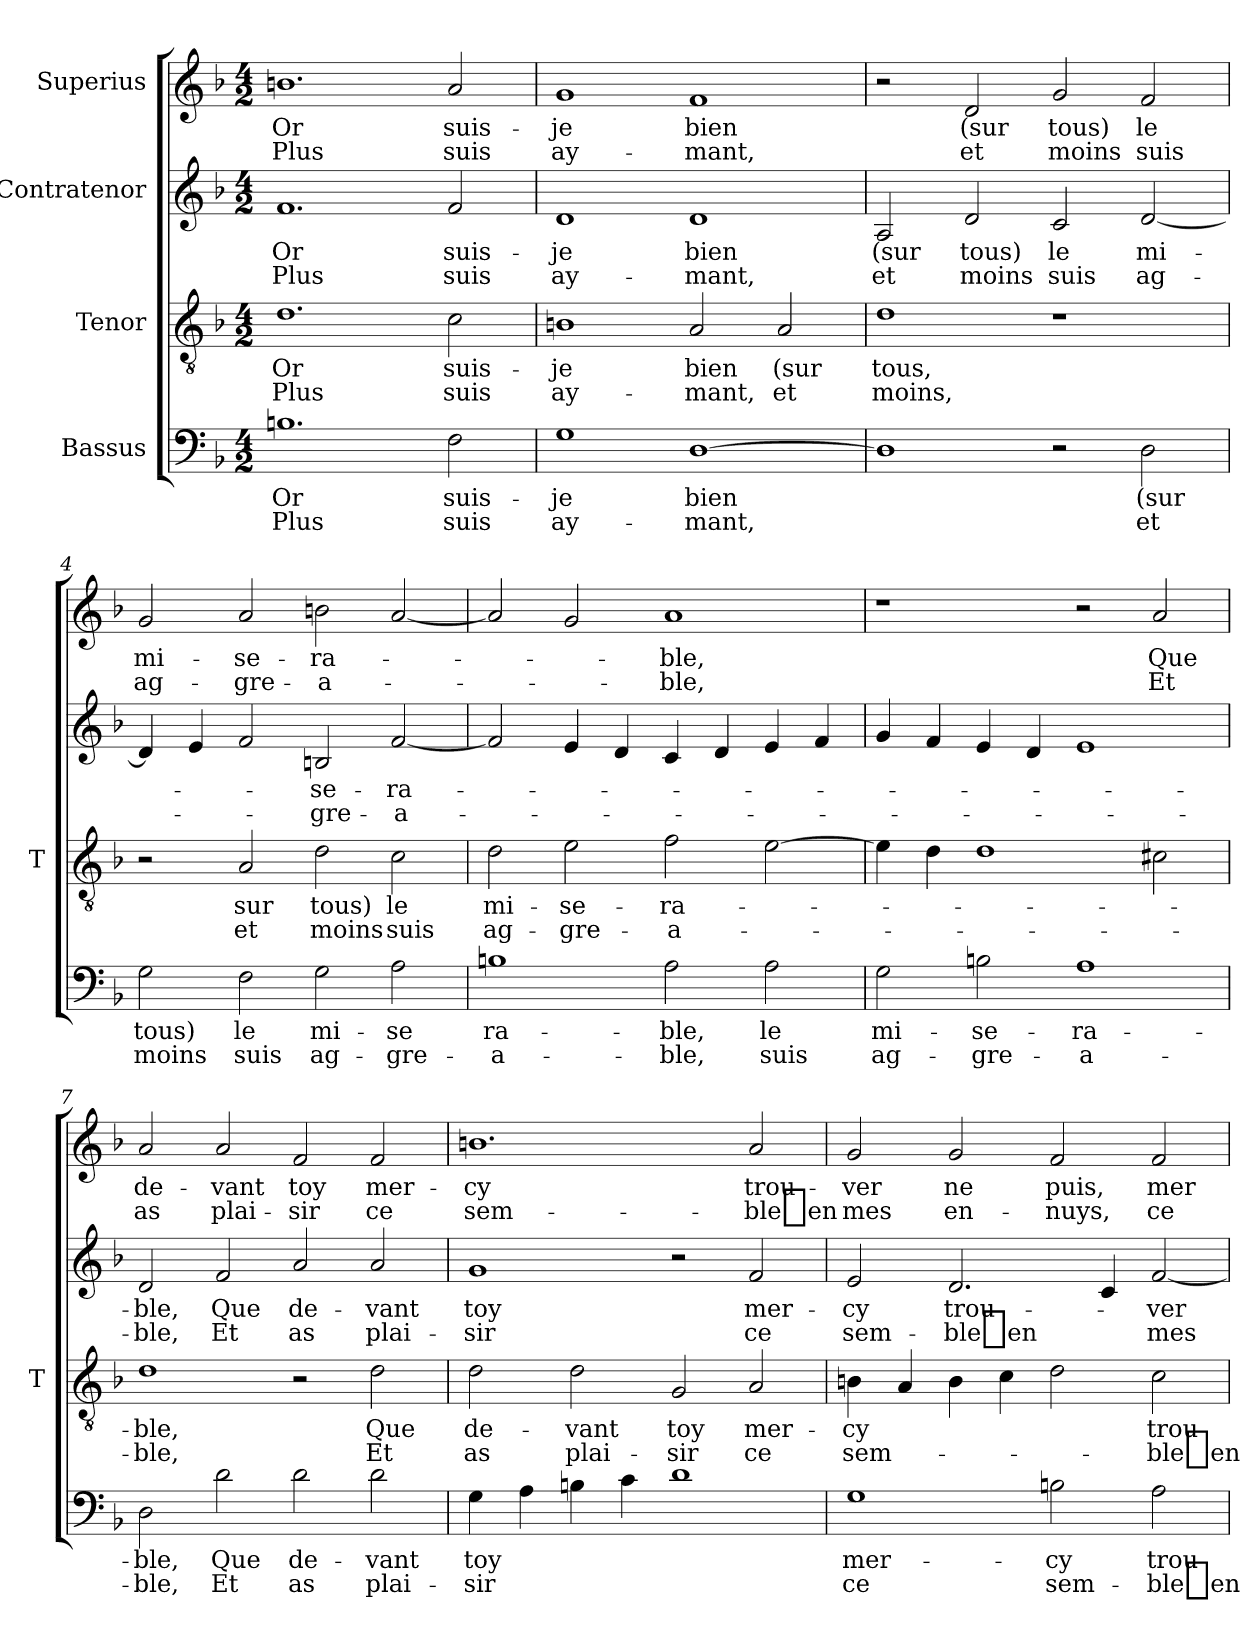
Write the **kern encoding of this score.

**kern	**text	**text	**kern	**text	**text	**kern	**text	**text	**kern	**text	**text
*part4	*part4	*part4	*part3	*part3	*part3	*part2	*part2	*part2	*part1	*part1	*part1
*staff4	*staff4	*staff4	*staff3	*staff3	*staff3	*staff2	*staff2	*staff2	*staff1	*staff1	*staff1
*I"Bassus	*	*	*I"Tenor	*	*	*I"Contratenor	*	*	*I"Superius	*	*
*	*	*	*I'T	*	*	*	*	*	*	*	*
*clefF4	*	*	*clefGv2	*	*	*clefG2	*	*	*clefG2	*	*
*k[b-]	*	*	*k[b-]	*	*	*k[b-]	*	*	*k[b-]	*	*
*M4/2	*	*	*M4/2	*	*	*M4/2	*	*	*M4/2	*	*
=1	=1	=1	=1	=1	=1	=1	=1	=1	=1	=1	=1
1.Bn	-Or	-Plus	1.d	-Or	-Plus	1.f	-Or	-Plus	1.bn	-Or	-Plus
2F	suis-	-suis	2c	suis-	-suis	2f	suis-	-suis	2a	suis-	-suis
=2	=2	=2	=2	=2	=2	=2	=2	=2	=2	=2	=2
1G	-je	ay-	1B	-je	ay-	1d	-je	ay-	1g	-je	ay-
[1D	-bien	-mant,	2A	-bien	-mant,	1d	-bien	-mant,	1f	-bien	-mant,
.	.	.	2A	-(sur	-et	.	.	.	.	.	.
=3	=3	=3	=3	=3	=3	=3	=3	=3	=3	=3	=3
1D]	.	.	1d	-tous,	-moins,	2A	-(sur	-et	2r	.	.
.	.	.	.	.	.	2d	-tous)	-moins	2d	-(sur	-et
2r	.	.	1r	.	.	2c	-le	-suis	2g	-tous)	-moins
2D	-(sur	-et	.	.	.	[2d	mi-	ag-	2f	-le	-suis
=4	=4	=4	=4	=4	=4	=4	=4	=4	=4	=4	=4
2G	-tous)	-moins	2r	.	.	4d]	.	.	2g	mi-	ag-
.	.	.	.	.	.	4e	.	.	.	.	.
2F	-le	-suis	2A	-sur	-et	2f	.	.	2a	se-	gre-
2G	mi-	ag-	2d	-tous)	-moins	2Bn	se-	gre-	2bn	ra-	a-
2A	-se	gre-	2c	-le	-suis	[2f	ra-	a-	[2a	.	.
=5	=5	=5	=5	=5	=5	=5	=5	=5	=5	=5	=5
1Bn	ra-	a-	2d	mi-	ag-	2f]	.	.	2a]	.	.
.	.	.	2e	se-	gre-	4e	.	.	2g	.	.
.	.	.	.	.	.	4d	.	.	.	.	.
2A	-ble,	-ble,	2f	ra-	a-	4c	.	.	1a	-ble,	-ble,
.	.	.	.	.	.	4d	.	.	.	.	.
2A	-le	-suis	[2e	.	.	4e	.	.	.	.	.
.	.	.	.	.	.	4f	.	.	.	.	.
=6	=6	=6	=6	=6	=6	=6	=6	=6	=6	=6	=6
2G	mi-	ag-	4e]	.	.	4g	.	.	1r	.	.
.	.	.	4d	.	.	4f	.	.	.	.	.
2Bn	se-	gre-	1d	.	.	4e	.	.	.	.	.
.	.	.	.	.	.	4d	.	.	.	.	.
1A	ra-	a-	.	.	.	1e	.	.	2r	.	.
.	.	.	2c#X	.	.	.	.	.	2a	-Que	-Et
=7	=7	=7	=7	=7	=7	=7	=7	=7	=7	=7	=7
2D	-ble,	-ble,	1d	-ble,	-ble,	2d	-ble,	-ble,	2a	de-	-as
2d	-Que	-Et	.	.	.	2f	-Que	-Et	2a	-vant	plai-
2d	de-	-as	2r	.	.	2a	de-	-as	2f	-toy	-sir
2d	-vant	plai-	2d	-Que	-Et	2a	-vant	plai-	2f	mer-	-ce
=8	=8	=8	=8	=8	=8	=8	=8	=8	=8	=8	=8
4G	-toy	-sir	2d	de-	-as	1g	-toy	-sir	1.bn	-cy	sem-
4A	.	.	.	.	.	.	.	.	.	.	.
4Bn	.	.	2d	-vant	plai-	.	.	.	.	.	.
4c	.	.	.	.	.	.	.	.	.	.	.
1d	.	.	2G	-toy	-sir	2r	.	.	.	.	.
.	.	.	2A	mer-	-ce	2f	mer-	-ce	2a	trou-	-ble_en
=9	=9	=9	=9	=9	=9	=9	=9	=9	=9	=9	=9
1G	mer-	-ce	4B	-cy	sem-	2e	-cy	sem-	2g	-ver	-mes
.	.	.	4A	.	.	.	.	.	.	.	.
.	.	.	4B	.	.	2.d	trou-	-ble_en	2g	-ne	en-
.	.	.	4c	.	.	.	.	.	.	.	.
2Bn	-cy	sem-	2d	.	.	.	.	.	2f	-puis,	-nuys,
.	.	.	.	.	.	4c	.	.	.	.	.
2A	trou-	-ble_en	2c	trou-	-ble_en	[2f	-ver	-mes	2f	mer-	-ce
=	=	=	=	=	=	=	=	=	=	=	=
*-	*-	*-	*-	*-	*-	*-	*-	*-	*-	*-	*-
